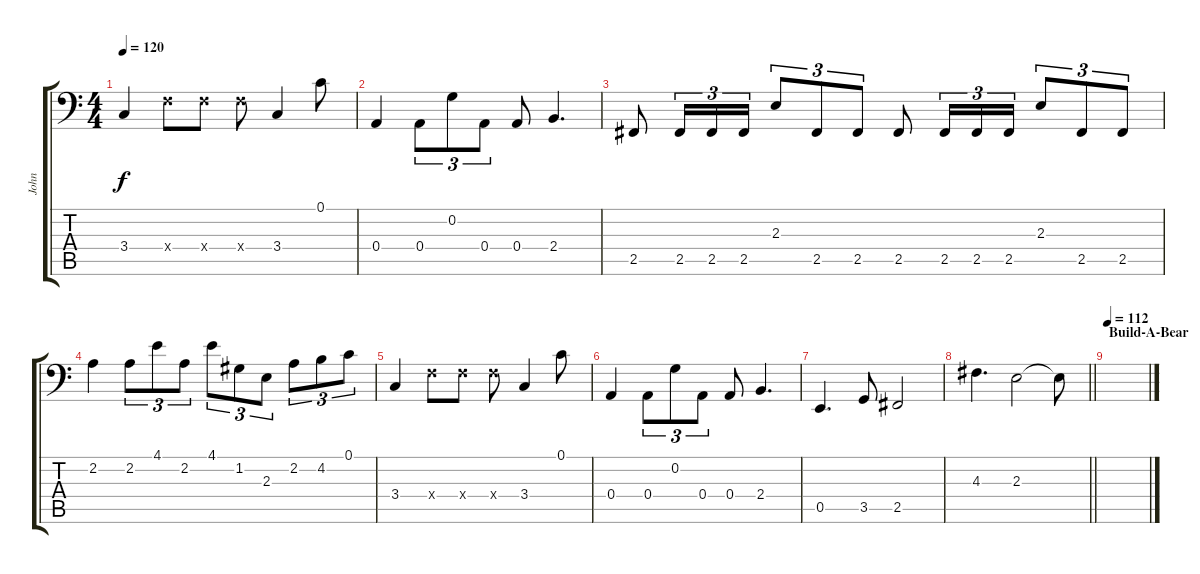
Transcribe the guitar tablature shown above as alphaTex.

\track ("John" "John") {instrument electricbassfinger}
\staff {score tabs}
\tuning (C3 G2 D2 A1 E1 B0) {hide}
\ts (4 4)
\tempo 120
\clef f4
\ks c
3.4.4{dy f} 8.4{x}.8 8.4{x}.8 8.4{x}.8 3.4.4 0.1.8 |
0.4.4 0.4.8{tu (3 2)} 0.2.8{tu (3 2)} 0.4.8{tu (3 2)} 0.4.8 2.4.4{d} |
2.5.8 2.5.16{tu (3 2)} 2.5.16{tu (3 2)} 2.5.16{tu (3 2)} 2.3.8{tu (3 2)} 2.5.8{tu (3 2)} 2.5.8{tu (3 2)} 2.5.8 2.5.16{tu (3 2)} 2.5.16{tu (3 2)} 2.5.16{tu (3 2)} 2.3.8{tu (3 2)} 2.5.8{tu (3 2)} 2.5.8{tu (3 2)} |
2.2.4 2.2.8{tu (3 2)} 4.1.8{tu (3 2)} 2.2.8{tu (3 2)} 4.1.8{tu (3 2)} 1.2.8{tu (3 2)} 2.3.8{tu (3 2)} 2.2.8{tu (3 2)} 4.2.8{tu (3 2)} 0.1.8{tu (3 2)} |
3.4.4 8.4{x}.8 8.4{x}.8 8.4{x}.8 3.4.4 0.1.8 |
0.4.4 0.4.8{tu (3 2)} 0.2.8{tu (3 2)} 0.4.8{tu (3 2)} 0.4.8 2.4.4{d} |
0.5.4{d} 3.5.8 2.5.2 |
\barLineRight lightlight
4.3.4{d} 2.3.2 2.3{t}.8 |
\section ("" "Build-A-Bear")
\tempo 112
